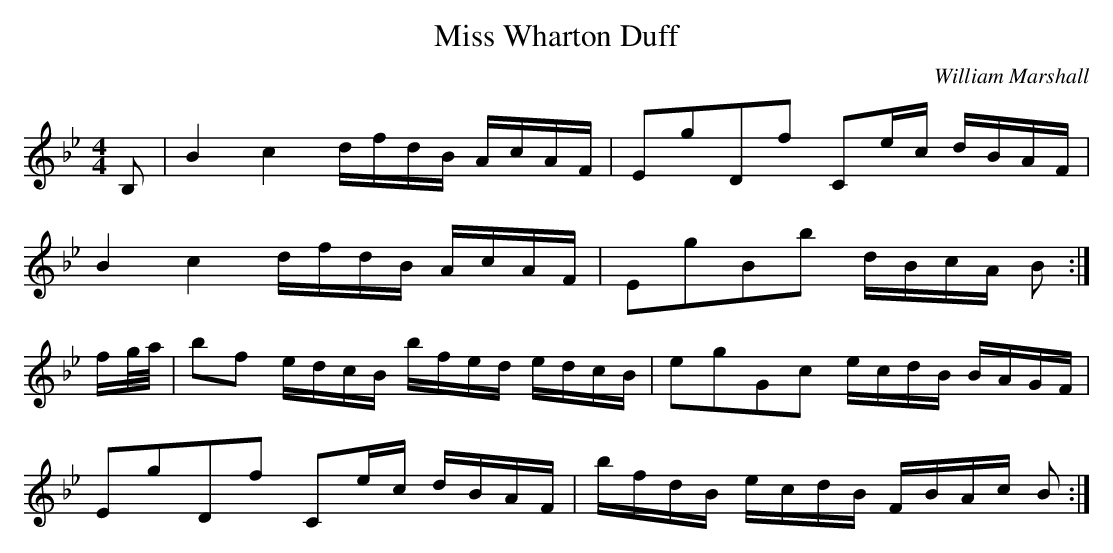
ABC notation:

X:1
T:Miss Wharton Duff
C:William Marshall
M:4/4
L:1/8
K:Bb
B,|B2 c2 d/f/d/B/ A/c/A/F/|EgDf Ce/c/ d/B/A/F/|
B2 c2 d/f/d/B/ A/c/A/F/|EgBb d/B/c/A/ B:|
f/g/4a/4|bf e/d/c/B/ b/f/e/d/ e/d/c/B/|egGc e/c/d/B/ B/A/G/F/|
EgDf Ce/c/ d/B/A/F/|b/f/d/B/ e/c/d/B/ F/B/A/c/ B:|
